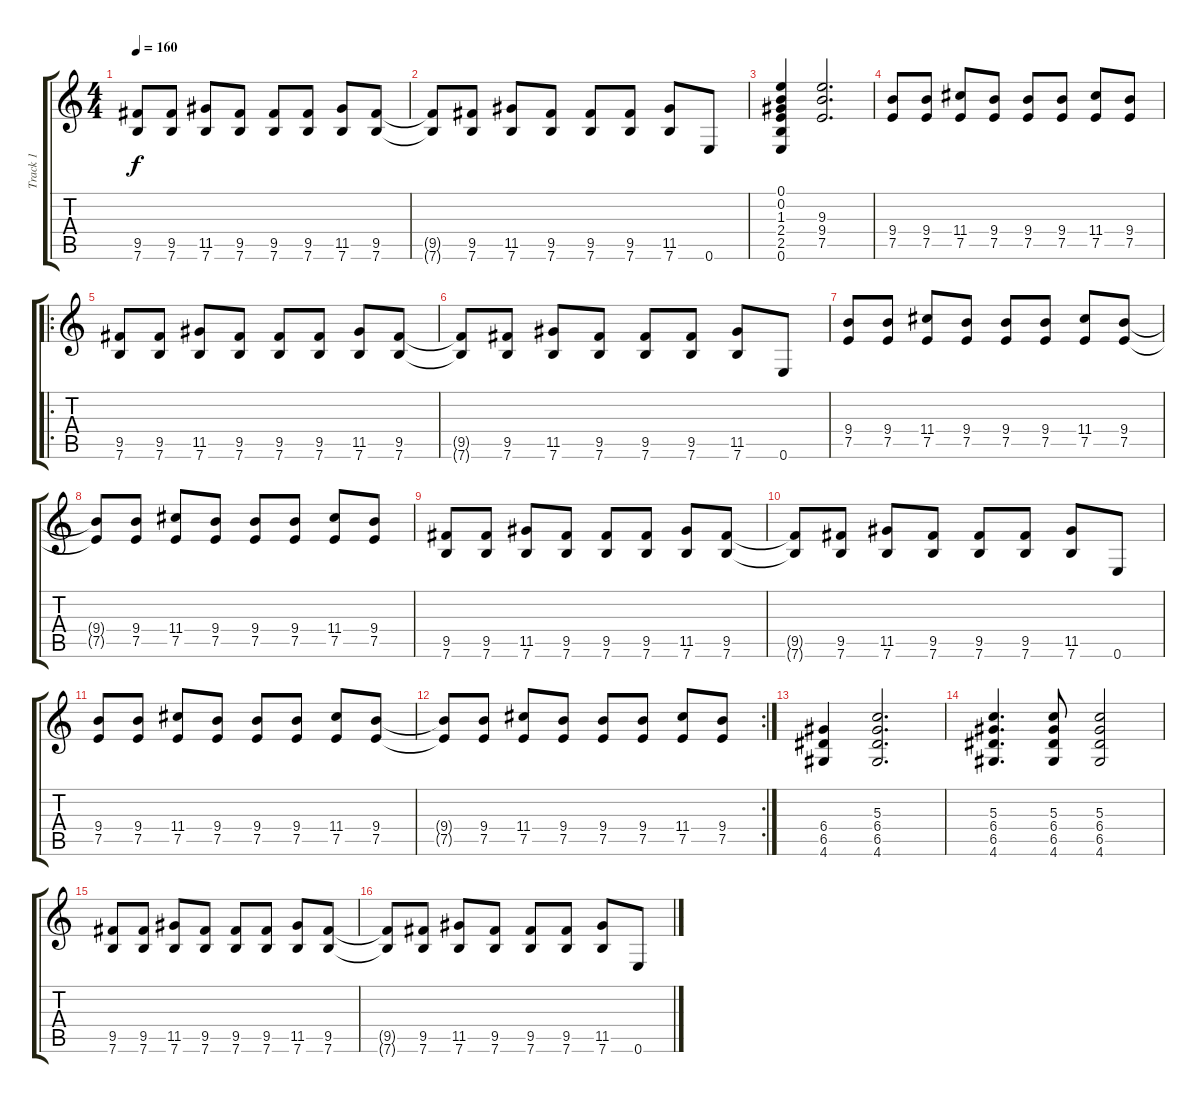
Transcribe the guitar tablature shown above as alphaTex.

\track ("Track 1" "Track 1") {instrument overdrivenguitar}
\staff {score tabs}
\tuning (E4 B3 G3 D3 A2 E2) {hide}
\ts (4 4)
\tempo 160
\clef g2
\ks c
(9.5 7.6).8{dy f} (9.5 7.6).8 (11.5 7.6).8 (9.5 7.6).8 (9.5 7.6).8 (9.5 7.6).8 (11.5 7.6).8 (9.5 7.6).8 |
(9.5{t} 7.6{t}).8 (9.5 7.6).8 (11.5 7.6).8 (9.5 7.6).8 (9.5 7.6).8 (9.5 7.6).8 (11.5 7.6).8 0.6.8 |
(0.1 0.2 1.3 2.4 2.5 0.6).4 (9.3 9.4 7.5).2{d} |
(9.4 7.5).8 (9.4 7.5).8 (11.4 7.5).8 (9.4 7.5).8 (9.4 7.5).8 (9.4 7.5).8 (11.4 7.5).8 (9.4 7.5).8 |
\ro
(9.5 7.6).8 (9.5 7.6).8 (11.5 7.6).8 (9.5 7.6).8 (9.5 7.6).8 (9.5 7.6).8 (11.5 7.6).8 (9.5 7.6).8 |
(9.5{t} 7.6{t}).8 (9.5 7.6).8 (11.5 7.6).8 (9.5 7.6).8 (9.5 7.6).8 (9.5 7.6).8 (11.5 7.6).8 0.6.8 |
(9.4 7.5).8 (9.4 7.5).8 (11.4 7.5).8 (9.4 7.5).8 (9.4 7.5).8 (9.4 7.5).8 (11.4 7.5).8 (9.4 7.5).8 |
(9.4{t} 7.5{t}).8 (9.4 7.5).8 (11.4 7.5).8 (9.4 7.5).8 (9.4 7.5).8 (9.4 7.5).8 (11.4 7.5).8 (9.4 7.5).8 |
(9.5 7.6).8 (9.5 7.6).8 (11.5 7.6).8 (9.5 7.6).8 (9.5 7.6).8 (9.5 7.6).8 (11.5 7.6).8 (9.5 7.6).8 |
(9.5{t} 7.6{t}).8 (9.5 7.6).8 (11.5 7.6).8 (9.5 7.6).8 (9.5 7.6).8 (9.5 7.6).8 (11.5 7.6).8 0.6.8 |
(9.4 7.5).8 (9.4 7.5).8 (11.4 7.5).8 (9.4 7.5).8 (9.4 7.5).8 (9.4 7.5).8 (11.4 7.5).8 (9.4 7.5).8 |
\rc 2
(9.4{t} 7.5{t}).8 (9.4 7.5).8 (11.4 7.5).8 (9.4 7.5).8 (9.4 7.5).8 (9.4 7.5).8 (11.4 7.5).8 (9.4 7.5).8 |
(6.4 6.5 4.6).4 (5.3 6.4 6.5 4.6).2{d} |
(5.3 6.4 6.5 4.6).4{d} (5.3 6.4 6.5 4.6).8 (5.3 6.4 6.5 4.6).2 |
(9.5 7.6).8 (9.5 7.6).8 (11.5 7.6).8 (9.5 7.6).8 (9.5 7.6).8 (9.5 7.6).8 (11.5 7.6).8 (9.5 7.6).8 |
(9.5{t} 7.6{t}).8 (9.5 7.6).8 (11.5 7.6).8 (9.5 7.6).8 (9.5 7.6).8 (9.5 7.6).8 (11.5 7.6).8 0.6.8
